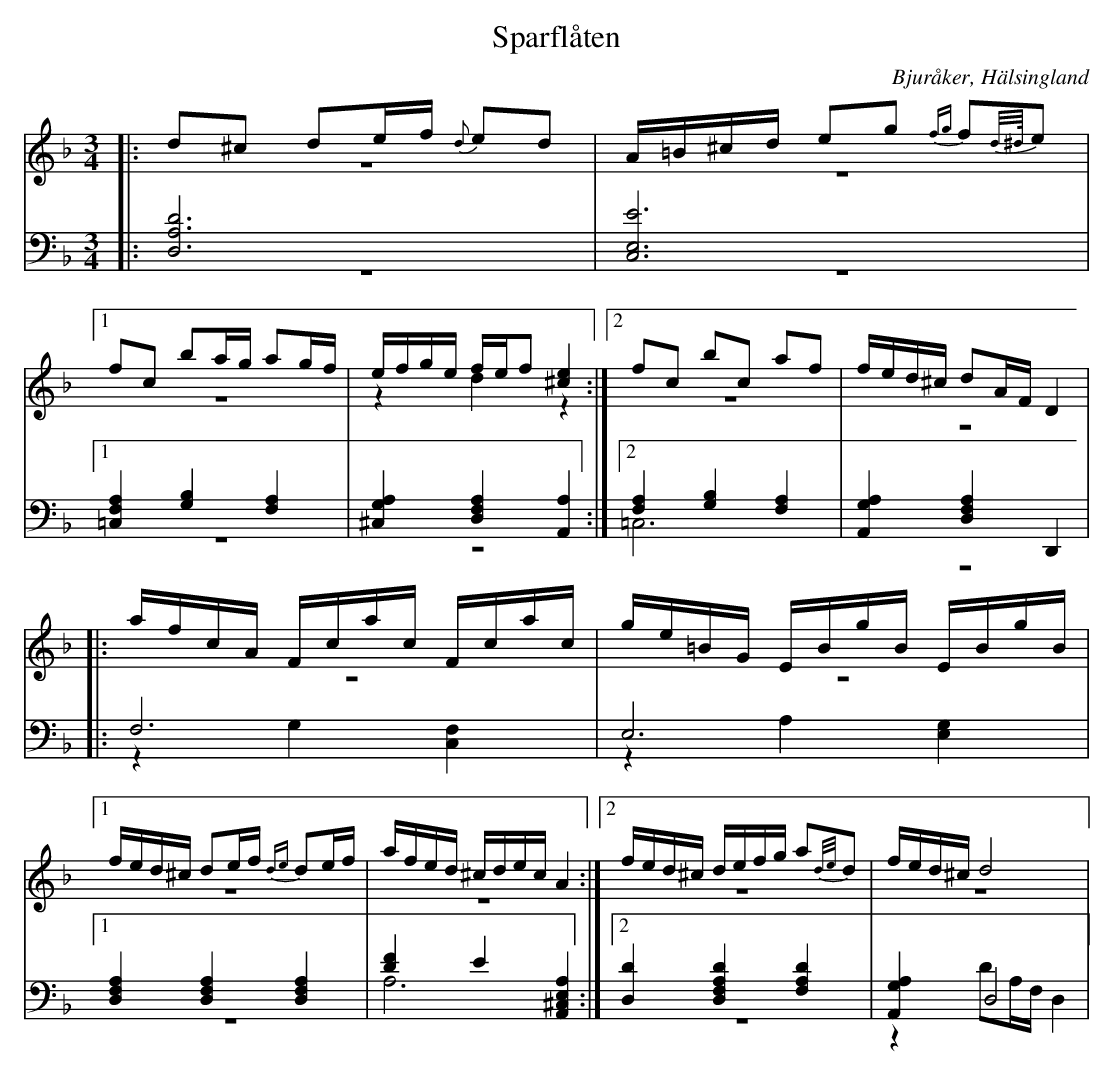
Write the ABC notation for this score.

X:1
T: Sparflåten
O: Bjuråker, Hälsingland
M: 3/4
L: 1/8
K: Dm
V:1
V:2 merge
V:3
V:4 merge
V:1
|:d^c de/f/ {d}ed|A/=B/^c/d/ eg {fg}f{d/^d//}e|1 fc ba/g/ ag/f/| e/f/g/e/ f/e/f [^c2e2]:|2 fc bc af|f/e/d/^c/ dA/F/ D2|
|:a/f/c/A/  F/c/a/c/ F/c/a/c/|g/e/=B/G/  E/B/g/B/  E/B/g/B/|1 f/e/d/^c/ de/f/ {de}de/f/|a/f/e/d/ ^c/d/e/c/ A2:|2 f/e/d/^c/ d/e/f/g/ a{d/e/}d|f/e/d/^c/ d4|
V:2
|:z6|z6|1 z6|z2 d2 z2:|2 z6|z6|
|:z6|z6|1 z6|z6:|2 z6|z6|
V:3 clef=bass
|:[D,6A,6D6]|[E,6C,6E6]|1 [=C,2F,2A,2] [G,2B,2] [F,2A,2]|[^C,2G,2A,2] [D,2F,2A,2] [A,,2A,2]:|2 [F,2A,2] [G,2B,2] [F,2A,2]|[A,,2G,2A,2] [D,2F,2A,2] D,,2|
|:F,6|E,6|1 [D,2F,2A,2] [D,2F,2A,2] [D,2F,2A,2]|[D2F2] E2 [A,,2^C,2E,2A,2]:|2 [D,2D2] [D,2F,2A,2D2] [F,2A,2D2]|[A,,2G,2A,2] D,4|
V:4 clef=bass
|:z6|z6|1 z6|z6:|2 =C,6|z6|
|:z2 G,2 [C,2F,2]|z2 A,2 [E,2G,2]|1 z6|A,6:|2 z6|z2 DA,/F,/ D,2|
